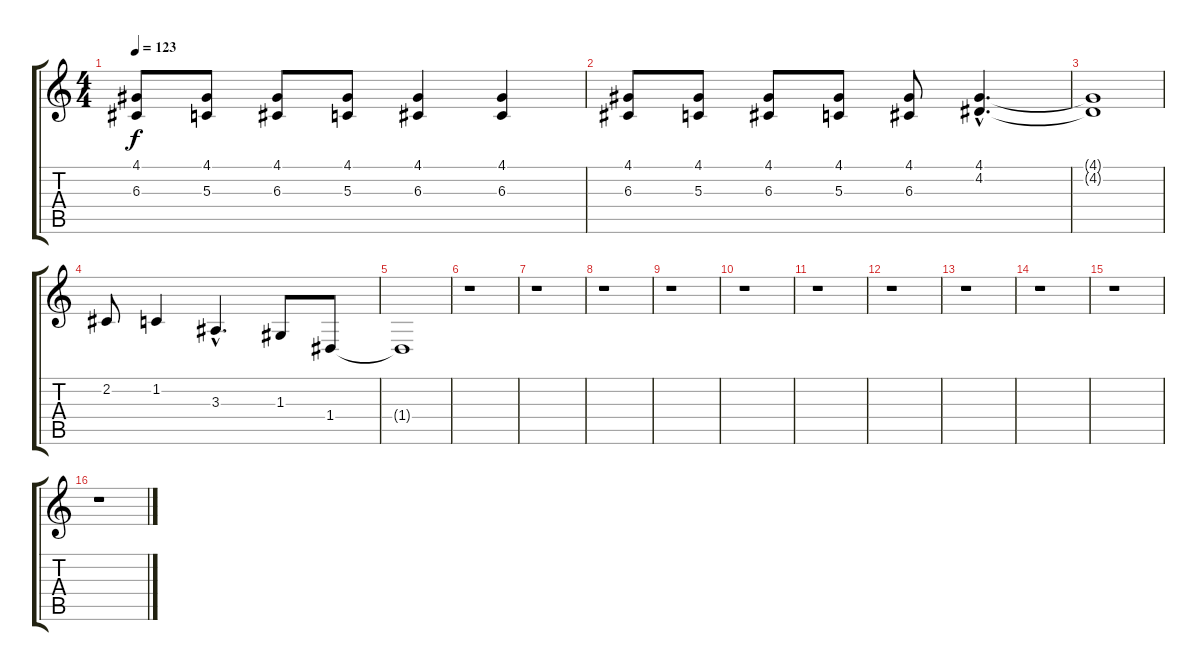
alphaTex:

\track "" {instrument brightacousticpiano}
\staff {score tabs}
\tuning (E4 B3 G3 D3 A2 E2) {hide}
\ts (4 4)
\tempo 123
\clef g2
\ks c
(4.1 6.3).8{dy f} (4.1 5.3).8 (4.1 6.3).8 (4.1 5.3).8 (4.1 6.3).4 (4.1 6.3).4 |
(4.1 6.3).8 (4.1 5.3).8 (4.1 6.3).8 (4.1 5.3).8 (4.1 6.3).8 (4.1{hac} 4.2{hac}).4{d} |
(4.1{t} 4.2{t}).1 |
2.2.8 1.2.4 3.3{hac}.4{d} 1.3.8 1.4.8 |
1.4{t}.1 |
r.1 |
r.1 |
r.1 |
r.1 |
r.1 |
r.1 |
r.1 |
r.1 |
r.1 |
r.1 |
r.1
